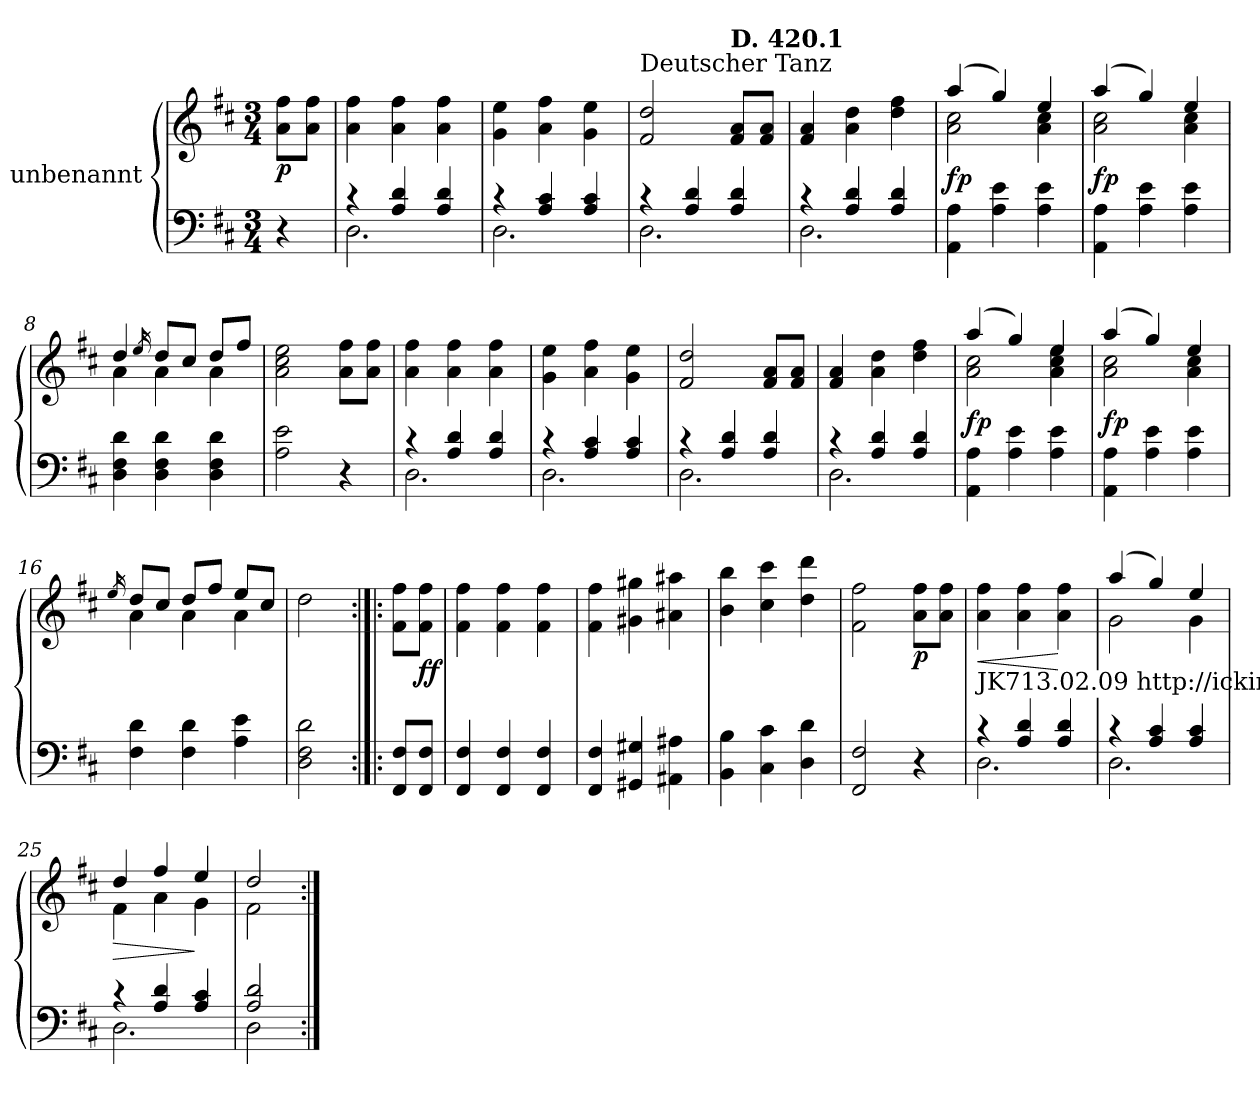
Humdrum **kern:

**kern	**kern	**dynam
*part1	*part1	*part1
*staff2	*staff1	*staff1/2
*I"unbenannt	*	*
*clefF4	*clefG2	*
*k[f#c#]	*k[f#c#]	*
*M3/4	*M3/4	*
=1	=1	=1
!	!	!LO:DY:b
4r	8a\ 8ff#\L	p
.	8a\ 8ff#\J	.
=2	=2	=2
*^	*	*
4r	2.D\	4a\ 4ff#\	.
4A/ 4d/	.	4a\ 4ff#\	.
4A/ 4d/	.	4a\ 4ff#\	.
=3	=3	=3	=3
4r	2.D\	4g\ 4ee\	.
4A/ 4c#/	.	4a\ 4ff#\	.
4A/ 4c#/	.	4g\ 4ee\	.
=4	=4	=4	=4
!	!	!LO:TX:a:t=Deutscher Tanz	!
4r	2.D\	2f#/ 2dd/	.
4A/ 4d/	.	.	.
!	!	!LO:TX:a:B:t=D. 420.1	!
4A/ 4d/	.	8f#/ 8a/L	.
.	.	8f#/ 8a/J	.
=5	=5	=5	=5
4r	2.D\	4f#/ 4a/	.
4A/ 4d/	.	4a\ 4dd\	.
4A/ 4d/	.	4dd\ 4ff#\	.
*v	*v	*	*
=6	=6	=6
*	*^	*
!	!	!	!LO:DY:b
4AA\ 4A\	(4aa/	2a\ 2cc#\	fp
4A\ 4e\	4gg/)	.	.
4A\ 4e\	4ee/	4a\ 4cc#\	.
!!LO:LB:g=z	!!
=7	=7	=7	=7
!	!	!	!LO:DY:b
4AA\ 4A\	(4aa/	2a\ 2cc#\	fp
4A\ 4e\	4gg/)	.	.
4A\ 4e\	4ee/	4a\ 4cc#\	.
=8	=8	=8	=8
4D\ 4F#\ 4d\	4dd/	4a\	.
.	16qee/	.	.
4D\ 4F#\ 4d\	8dd/L	4a\	.
.	8cc#/J	.	.
4D\ 4F#\ 4d\	8dd/L	4a\	.
.	8ff#/J	.	.
*	*v	*v	*
=9	=9	=9
2A\ 2e\	2a\ 2cc#\ 2ee\	.
4r	8a\ 8ff#\L	.
.	8a\ 8ff#\J	.
=10	=10	=10
*^	*	*
4r	2.D\	4a\ 4ff#\	.
4A/ 4d/	.	4a\ 4ff#\	.
4A/ 4d/	.	4a\ 4ff#\	.
=11	=11	=11	=11
4r	2.D\	4g\ 4ee\	.
4A/ 4c#/	.	4a\ 4ff#\	.
4A/ 4c#/	.	4g\ 4ee\	.
=12	=12	=12	=12
4r	2.D\	2f#/ 2dd/	.
4A/ 4d/	.	.	.
4A/ 4d/	.	8f#/ 8a/L	.
.	.	8f#/ 8a/J	.
!!LO:LB:g=z
=13	=13	=13	=13
4r	2.D\	4f#/ 4a/	.
4A/ 4d/	.	4a\ 4dd\	.
4A/ 4d/	.	4dd\ 4ff#\	.
*v	*v	*	*
=14	=14	=14
*	*^	*
*	*	*^	*
!	!	!	!	!LO:DY:b
4AA\ 4A\	2ryy	2a\ 2cc#\	(4aa/	fp
4A\ 4e\	.	.	4gg/)	.
4A\ 4e\	4ee/	4ryy	4a\ 4cc#\ 4ee\	.
=15	=15	=15	=15	=15
!	!	!	!	!LO:DY:b
4AA\ 4A\	2ryy	2a\ 2cc#\	(4aa/	fp
4A\ 4e\	.	.	4gg/)	.
4A\ 4e\	4ee/	4ryy	4a\ 4cc#\	.
*	*v	*v	*v	*
=16	=16	=16
.	16qee/	.
*	*^	*
4F#\ 4d\	8dd/L	4a\	.
.	8cc#/J	.	.
4F#\ 4d\	8dd/L	4a\	.
.	8ff#/J	.	.
4A\ 4e\	8ee/L	4a\	.
.	8cc#/J	.	.
*	*v	*v	*
=17	=17	=17
2D\ 2F#\ 2d\	2dd\	.
=18:|!|:	=18:|!|:	=18:|!|:
8FF#/ 8F#/L	8f#\ 8ff#\L	.
!	!	!LO:DY:b
8FF#/ 8F#/J	8f#\ 8ff#\J	ff
=19	=19	=19
4FF#/ 4F#/	4f#\ 4ff#\	.
4FF#/ 4F#/	4f#\ 4ff#\	.
4FF#/ 4F#/	4f#\ 4ff#\	.
!!LO:LB:g=z
=20	=20	=20
4FF#/ 4F#/	4f#\ 4ff#\	.
4GG#X/ 4G#X/	4g#X\ 4gg#X\	.
4AA#X\ 4A#X\	4a#X\ 4aa#X\	.
=21	=21	=21
4BB\ 4B\	4b\ 4bb\	.
4C#\ 4c#\	4cc#\ 4ccc#\	.
4D\ 4d\	4dd\ 4ddd\	.
=22	=22	=22
2FF#/ 2F#/	2f#\ 2ff#\	.
!	!	!LO:DY:b
4r	8a\ 8ff#\L	p
.	8a\ 8ff#\J	.
=23	=23	=23
*^	*	*
!LO:TX:a:t=JK713.02.09 http&colon;//icking-music-archive.org	!	!	!
!	!	!	!LO:HP:b
4r	2.D\	4a\ 4ff#\	<
4A/ 4d/	.	4a\ 4ff#\	.
4A/ 4d/	.	4a\ 4ff#\	[
=24	=24	=24	=24
*	*	*^	*
*	*	*	*^	*
4r	2.D\	2ryy	2g\	(4aa/	.
4A/ 4c#/	.	.	.	4gg/)	.
4A/ 4c#/	.	4ee/	4ryy	4g\	.
=25	=25	=25	=25	=25	=25
!	!	!	!	!	!LO:HP:b
*	*	*	*v	*v	*
4r	2.D\	4dd/	4f#\	>
4A/ 4d/	.	4ff#/	4a\	.
4A/ 4c#/	.	4ee/	4g\	]
=26	=26	=26	=26	=26
2A/ 2d/	2D\	2dd/	2f#\	.
*v	*v	*	*	*
*	*v	*v	*
=:|!	=:|!	=:|!
*-	*-	*-
